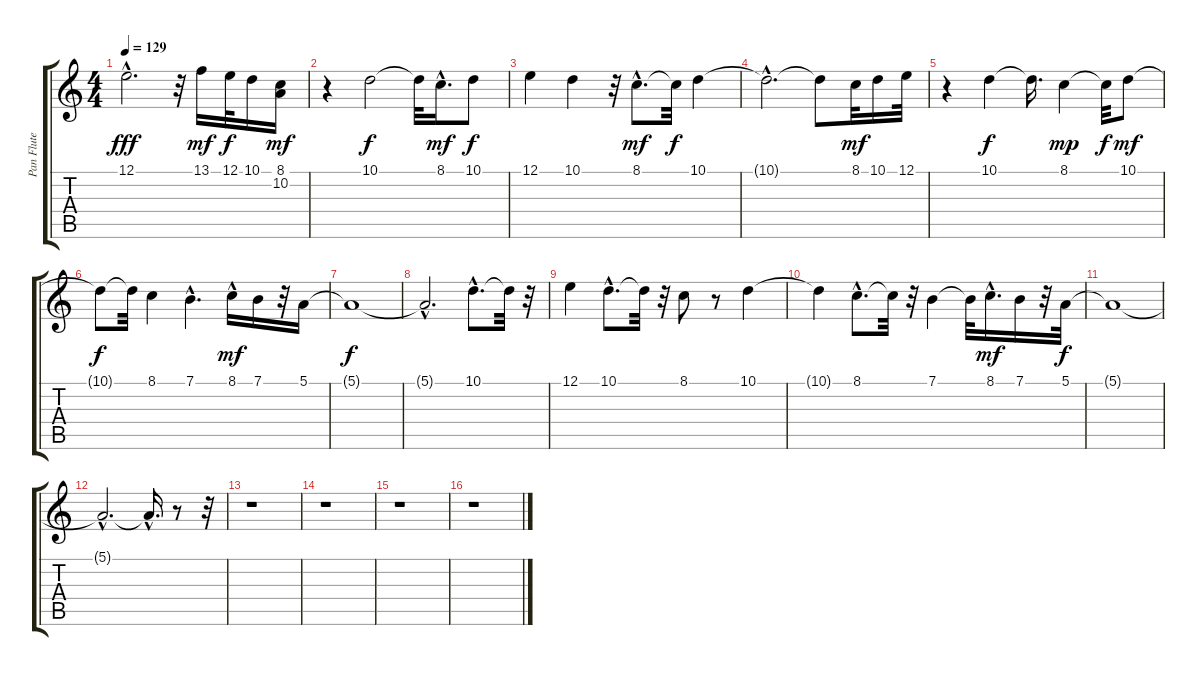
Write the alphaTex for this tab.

\track ("Pan Flute Lead" "Pan Flute ") {instrument panflute}
\staff {score tabs}
\tuning (E4 B3 G3 D3 A2 E2) {hide}
\ts (4 4)
\tempo 129
\clef g2
\ks c
12.1{hac}.2{d dy fff} r.32 13.1.16{dy mf} 12.1.32{dy f} 10.1.16 (8.1 10.2).16{dy mf} |
r.4 10.1.2{dy f} 10.1{t}.32 8.1{hac}.16{d dy mf} 10.1.8{dy f} |
12.1.4 10.1.4 r.32 8.1{hac}.8{d dy mf} 8.1{t}.32{dy f} 10.1.4 |
10.1{hac t}.2{d} 10.1{t}.8 8.1.32{dy mf} 10.1.16 12.1.32 |
r.4 10.1.4{dy f} 10.1{t}.16{d} 8.1.4{dy mp} 8.1{t}.32{dy f} 10.1.8{dy mf} |
10.1{t}.8{dy f} 10.1{t}.32 8.1.4 7.1{hac}.4{d} 8.1{hac}.16{dy mf} 7.1.16 r.32 5.1.16 |
5.1{t}.1{dy f} |
5.1{hac t}.2{d} 10.1{hac}.8{d} 10.1{t}.32 r.32 |
12.1.4 10.1{hac}.8{d} 10.1{t}.32 r.32 8.1.8 r.8 10.1.4 |
10.1{t}.4 8.1{hac}.8{d} 8.1{t}.32 r.32 7.1.4 7.1{t}.32 8.1{hac}.16{d dy mf} 7.1.16 r.32 5.1.32{dy f} |
5.1{t}.1 |
5.1{hac t}.2{d} 5.1{hac t}.16{d} r.8 r.32 |
r.1 |
r.1 |
r.1 |
r.1
